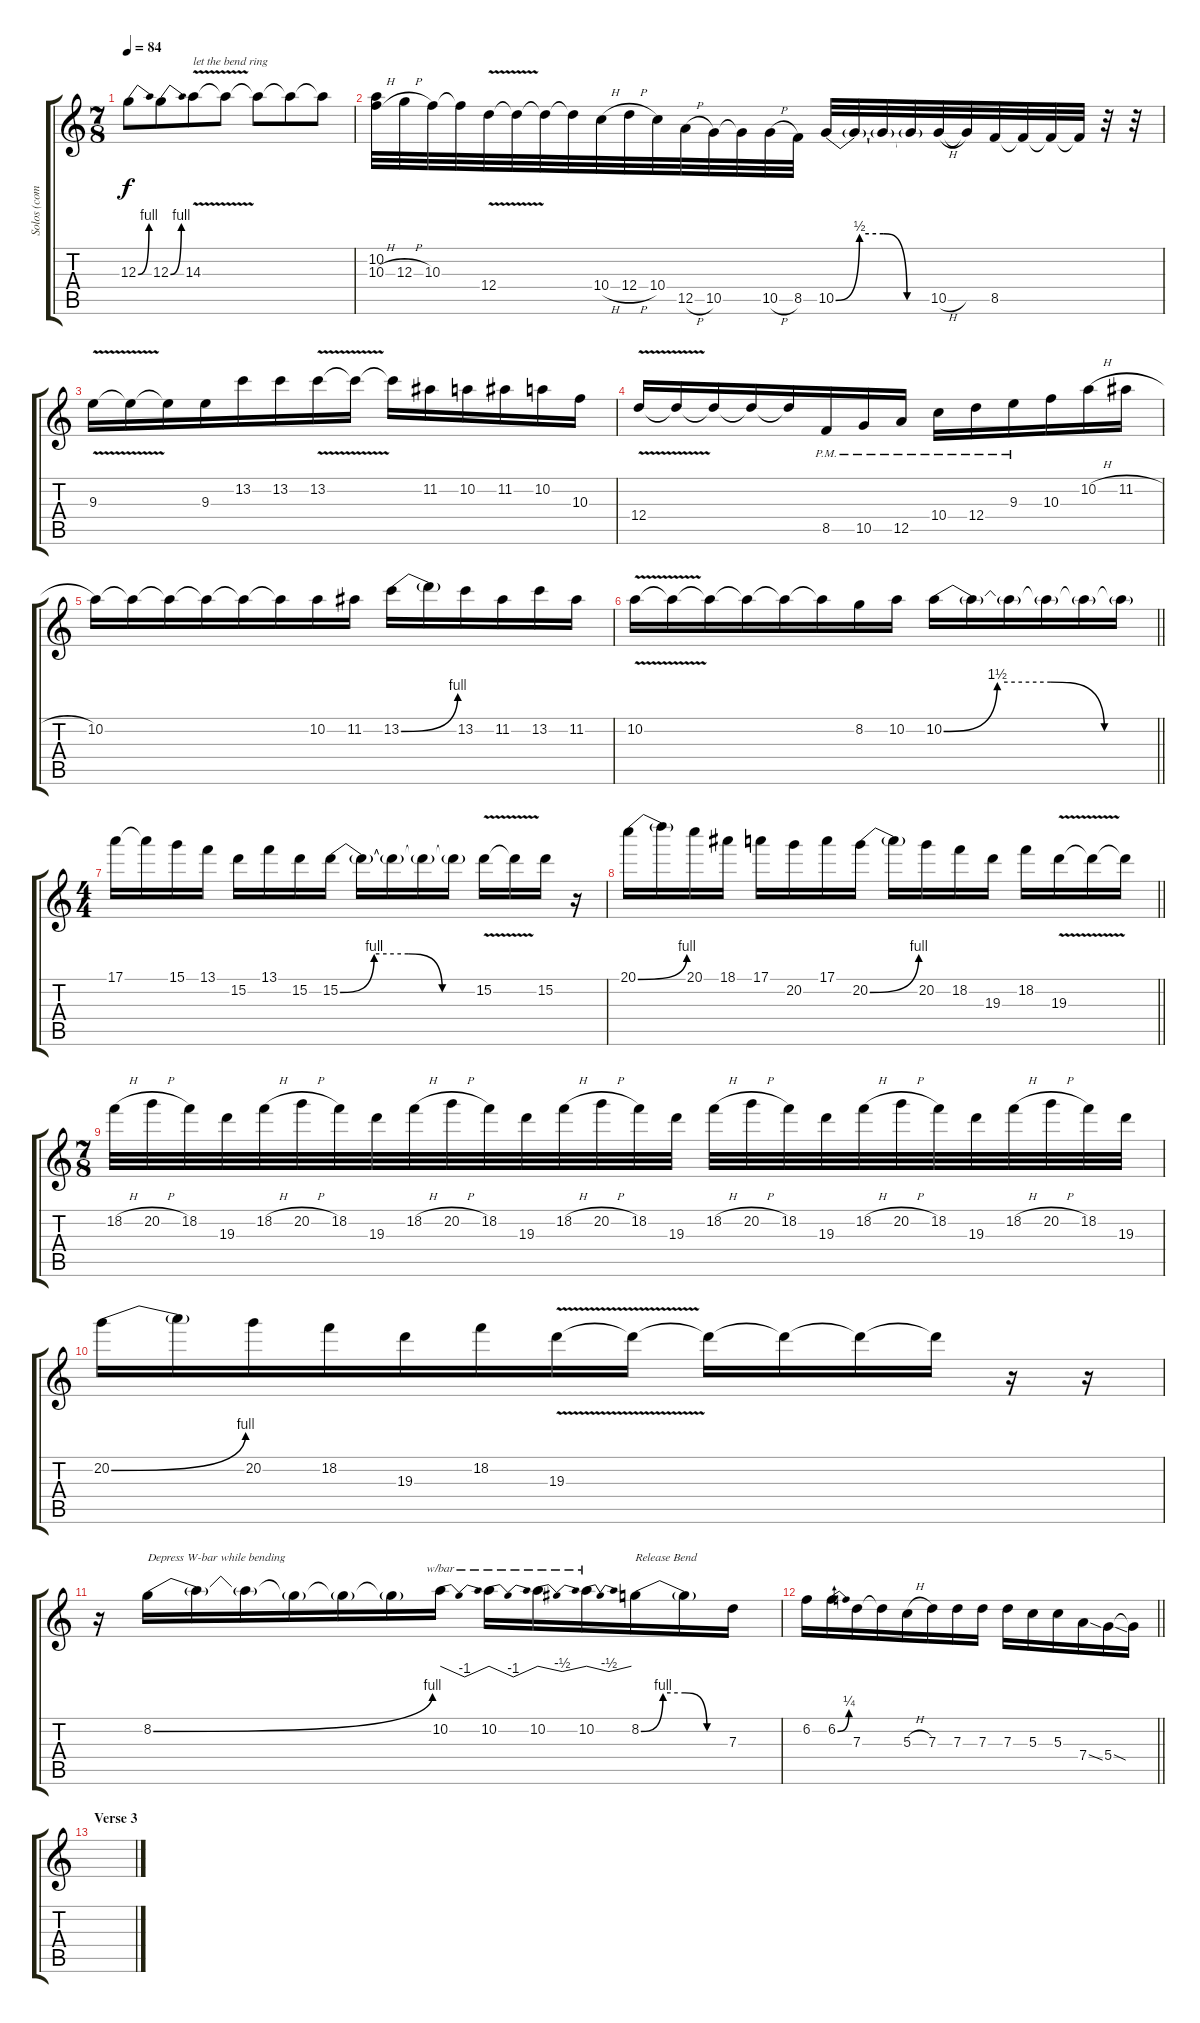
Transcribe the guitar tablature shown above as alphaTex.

\track ("Solos (combined)" "Solos (com") {instrument overdrivenguitar}
\staff {score tabs}
\tuning (E4 B3 G3 D3 A2 D2) {hide}
\ts (7 8)
\tempo 84
\clef g2
\ks c
12.3{be (bend 0 0 60 4)}.8{dy f} 12.3{be (bend 0 0 60 4)}.8 14.3{v}.8{txt "let the bend ring"} 14.3{t}.8 14.3{t}.8 14.3{t}.8 14.3{t}.8 |
(10.2 10.3{h}).32 12.3{h}.32 10.3.32 10.3{t}.32 12.4{v}.32 12.4{t}.32 12.4{t}.32 12.4{t}.32 10.4{h}.32 12.4{h}.32 10.4.32 12.5{h}.32 10.5.32 10.5{t}.32 10.5{h}.32 8.5.32 10.5{be (custom 0 0 15 2 30 2 45 0 60 0)}.32 10.5{t}.32 10.5{t}.32 10.5{t}.32 10.5{h}.32 10.5{t}.32 8.5.32 8.5{t}.32 8.5{t}.32 8.5{t}.32 r.32 r.32 |
9.3{v}.16 9.3{t}.16 9.3{t}.16 9.3.16 13.2.16 13.2.16 13.2{v}.16 13.2{t}.16 13.2{t}.16 11.2.16 10.2.16 11.2.16 10.2.16 10.3.16 |
12.4{v}.16 12.4{t}.16 12.4{t}.16 12.4{t}.16 12.4{t}.16 8.5{pm}.16 10.5{pm}.16 12.5{pm}.16 10.4{pm}.16 12.4{pm}.16 9.3{pm}.16 10.3.16 10.2{h}.16 11.2{h}.16 |
10.2.16 10.2{t}.16 10.2{t}.16 10.2{t}.16 10.2{t}.16 10.2{t}.16 10.2.16 11.2.16 13.2{be (bend 0 0 60 4)}.16 13.2{t}.16 13.2.16 11.2.16 13.2.16 11.2.16 |
\barLineRight lightlight
10.2{v}.16 10.2{t}.16 10.2{t}.16 10.2{t}.16 10.2{t}.16 10.2{t}.16 8.2.16 10.2.16 10.2{be (custom 0 0 15 6 30 6 45 0 60 0)}.16 10.2{t}.16 10.2{t}.16 10.2{t}.16 10.2{t}.16 10.2{t}.16 |
\ts (4 4)
17.1.16 17.1{t}.16 15.1.16 13.1.16 15.2.16 13.1.16 15.2.16 15.2{be (custom 0 0 15 4 30 4 45 0 60 0)}.16 15.2{t}.16 15.2{t}.16 15.2{t}.16 15.2{t}.16 15.2{v}.16 15.2{t}.16 15.2.16 r.16 |
\barLineRight lightlight
20.1{be (bend 0 0 60 4)}.16 20.1{t}.16 20.1.16 18.1.16 17.1.16 20.2.16 17.1.16 20.2{be (bend 0 0 60 4)}.16 20.2{t}.16 20.2.16 18.2.16 19.3.16 18.2.16 19.3{v}.16 19.3{t}.16 19.3{t}.16 |
\ts (7 8)
18.2{h}.32 20.2{h}.32 18.2.32 19.3.32 18.2{h}.32 20.2{h}.32 18.2.32 19.3.32 18.2{h}.32 20.2{h}.32 18.2.32 19.3.32 18.2{h}.32 20.2{h}.32 18.2.32 19.3.32 18.2{h}.32 20.2{h}.32 18.2.32 19.3.32 18.2{h}.32 20.2{h}.32 18.2.32 19.3.32 18.2{h}.32 20.2{h}.32 18.2.32 19.3.32 |
20.2{be (bend 0 0 60 4)}.16 20.2{t}.16 20.2.16 18.2.16 19.3.16 18.2.16 19.3{v}.16 19.3{t}.16 19.3{t}.16 19.3{t}.16 19.3{t}.16 19.3{t}.16 r.16 r.16 |
r.16 8.2{be (bend 0 0 60 4)}.16{txt "Depress W-bar while bending"} 8.2{t}.16 8.2{t}.16 8.2{t}.16 8.2{t}.16 8.2{t}.16 10.2.16{tbe (dip default 0 0 30 -4 60 0)} 10.2.16{tbe (dip default 0 0 30 -4 60 0)} 10.2.16{tbe (dip default 0 0 30 -2 60 0)} 10.2.16{tbe (dip default 0 0 30 -2 60 0)} 8.2{be (custom 0 0 15 4 30 4 45 0 60 0)}.16{txt "Release Bend"} 8.2{t}.16 7.3.16 |
\barLineRight lightlight
6.2.16 6.2{be (bend 0 0 60 1)}.16 7.3.16 7.3{t}.16 5.3{h}.16 7.3.16 7.3.16 7.3.16 7.3.16 5.3.16 5.3.16 7.4{ss}.16 5.4{sod}.16 5.4{t}.16 |
\section ("" "Verse 3")
